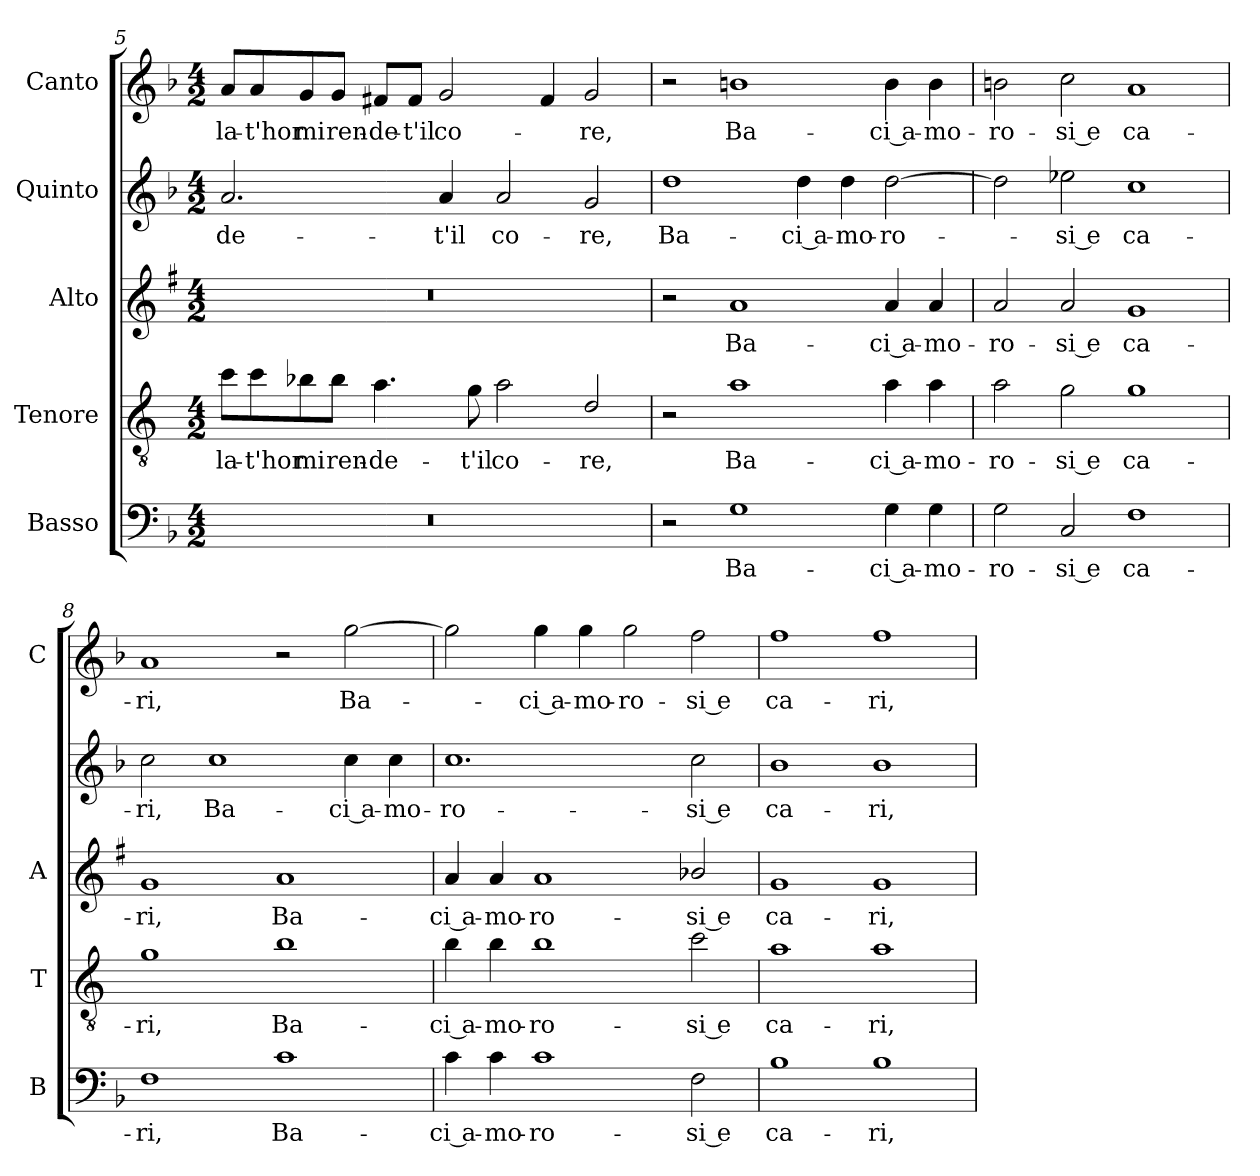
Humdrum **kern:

**kern	**text	**kern	**text	**kern	**text	**kern	**text	**kern	**text
*part5	*part5	*part4	*part4	*part3	*part3	*part2	*part2	*part1	*part1
*staff5	*staff5	*staff4	*staff4	*staff3	*staff3	*staff2	*staff2	*staff1	*staff1
*I"Basso	*	*I"Tenore	*	*I"Alto	*	*I"Quinto	*	*I"Canto	*
*I'B	*	*I'T	*	*I'A	*	*	*	*I'C	*
*clefF4	*	*clefGv2	*	*clefG2	*	*clefG2	*	*clefG2	*
*	*	*ITrd4c7	*	*ITrd1c2	*	*	*	*	*
*k[b-]	*	*k[b-]	*	*k[b-]	*	*k[b-]	*	*k[b-]	*
*F:	*	*F:	*	*F:	*	*F:	*	*F:	*
*M4/2	*	*M4/2	*	*M4/2	*	*M4/2	*	*M4/2	*
=5	=5	=5	=5	=5	=5	=5	=5	=5	=5
!	!	!	!LO:LY:b	!	!	!	!LO:LY:b	!	!LO:LY:b
0r	.	8f\L	-la-	0r	.	2.a/	-de-	8a/L	-la-
!	!	!	!LO:LY:b	!	!	!	!	!	!LO:LY:b
.	.	8f\	-t'hor	.	.	.	.	8a/	-t'hor
!	!	!	!LO:LY:b	!	!	!	!	!	!LO:LY:b
.	.	8e-X\	mi	.	.	.	.	8g/	mi
!	!	!	!LO:LY:b	!	!	!	!	!	!LO:LY:b
.	.	8e-\J	ren-	.	.	.	.	8g/J	ren-
!	!	!	!LO:LY:b	!	!	!	!	!	!LO:LY:b
.	.	4.d\	-de-	.	.	.	.	8f#X/L	-de-
!	!	!	!	!	!	!	!	!	!LO:LY:b
.	.	.	.	.	.	.	.	8f#/J	-t'il
!	!	!	!	!	!	!	!LO:LY:b	!	!LO:LY:b
.	.	.	.	.	.	4a/	-t'il	2g/	co-
!	!	!	!LO:LY:b	!	!	!	!	!	!
.	.	8c\	-t'il	.	.	.	.	.	.
!	!	!	!LO:LY:b	!	!	!	!LO:LY:b	!	!
.	.	2d\	co-	.	.	2a/	co-	.	.
.	.	.	.	.	.	.	.	4f#/	.
!	!	!	!LO:LY:b	!	!	!	!LO:LY:b	!	!LO:LY:b
.	.	2G/	-re,	.	.	2g/	-re,	2g/	-re,
!!LO:PB:g=z
=6	=6	=6	=6	=6	=6	=6	=6	=6	=6
!	!	!	!	!	!	!	!LO:LY:b	!	!
2r	.	2r	.	2r	.	1dd	Ba-	2r	.
!	!LO:LY:b	!	!LO:LY:b	!	!LO:LY:b	!	!	!	!LO:LY:b
1G	Ba-	1d	Ba-	1g	Ba-	.	.	1bn	Ba-
!	!	!	!	!	!	!	!LO:LY:b	!	!
.	.	.	.	.	.	4dd\	-ci a-	.	.
!	!	!	!	!	!	!	!LO:LY:b	!	!
.	.	.	.	.	.	4dd\	-mo-	.	.
!	!LO:LY:b	!	!LO:LY:b	!	!LO:LY:b	!	!LO:LY:b	!	!LO:LY:b
4G\	-ci a-	4d\	-ci a-	4g/	-ci a-	[2dd\	-ro-	4b\	-ci a-
!	!LO:LY:b	!	!LO:LY:b	!	!LO:LY:b	!	!	!	!LO:LY:b
4G\	-mo-	4d\	-mo-	4g/	-mo-	.	.	4b\	-mo-
=7	=7	=7	=7	=7	=7	=7	=7	=7	=7
!	!LO:LY:b	!	!LO:LY:b	!	!LO:LY:b	!	!	!	!LO:LY:b
2G\	-ro-	2d\	-ro-	2g/	-ro-	2dd\]	.	2bn\	-ro-
!	!LO:LY:b	!	!LO:LY:b	!	!LO:LY:b	!	!LO:LY:b	!	!LO:LY:b
2C/	-si e	2c\	-si e	2g/	-si e	2ee-X\	-si e	2cc\	-si e
!	!LO:LY:b	!	!LO:LY:b	!	!LO:LY:b	!	!LO:LY:b	!	!LO:LY:b
1F	ca-	1c	ca-	1f	ca-	1cc	ca-	1a	ca-
=8	=8	=8	=8	=8	=8	=8	=8	=8	=8
!	!LO:LY:b	!	!LO:LY:b	!	!LO:LY:b	!	!LO:LY:b	!	!LO:LY:b
1F	-ri,	1c	-ri,	1f	-ri,	2cc\	-ri,	1a	-ri,
!	!	!	!	!	!	!	!LO:LY:b	!	!
.	.	.	.	.	.	1cc	Ba-	.	.
!	!LO:LY:b	!	!LO:LY:b	!	!LO:LY:b	!	!	!	!
1c	Ba-	1e	Ba-	1g	Ba-	.	.	2r	.
!	!	!	!	!	!	!	!LO:LY:b	!	!LO:LY:b
.	.	.	.	.	.	4cc\	-ci a-	[2gg\	Ba-
!	!	!	!	!	!	!	!LO:LY:b	!	!
.	.	.	.	.	.	4cc\	-mo-	.	.
=9	=9	=9	=9	=9	=9	=9	=9	=9	=9
!	!LO:LY:b	!	!LO:LY:b	!	!LO:LY:b	!	!LO:LY:b	!	!
4c\	-ci a-	4e\	-ci a-	4g/	-ci a-	1.cc	-ro-	2gg\]	.
!	!LO:LY:b	!	!LO:LY:b	!	!LO:LY:b	!	!	!	!
4c\	-mo-	4e\	-mo-	4g/	-mo-	.	.	.	.
!	!LO:LY:b	!	!LO:LY:b	!	!LO:LY:b	!	!	!	!LO:LY:b
1c	-ro-	1e	-ro-	1g	-ro-	.	.	4gg\	-ci a-
!	!	!	!	!	!	!	!	!	!LO:LY:b
.	.	.	.	.	.	.	.	4gg\	-mo-
!	!	!	!	!	!	!	!	!	!LO:LY:b
.	.	.	.	.	.	.	.	2gg\	-ro-
!	!LO:LY:b	!	!LO:LY:b	!	!LO:LY:b	!	!LO:LY:b	!	!LO:LY:b
2F\	-si e	2f\	-si e	2a-X/	-si e	2cc\	-si e	2ff\	-si e
!!LO:LB:g=z
=10	=10	=10	=10	=10	=10	=10	=10	=10	=10
!	!LO:LY:b	!	!LO:LY:b	!	!LO:LY:b	!	!LO:LY:b	!	!LO:LY:b
1B-	ca-	1d	ca-	1f	ca-	1b-	ca-	1ff	ca-
!	!LO:LY:b	!	!LO:LY:b	!	!LO:LY:b	!	!LO:LY:b	!	!LO:LY:b
1B-	-ri,	1d	-ri,	1f	-ri,	1b-	-ri,	1ff	-ri,
=	=	=	=	=	=	=	=	=	=
*-	*-	*-	*-	*-	*-	*-	*-	*-	*-
